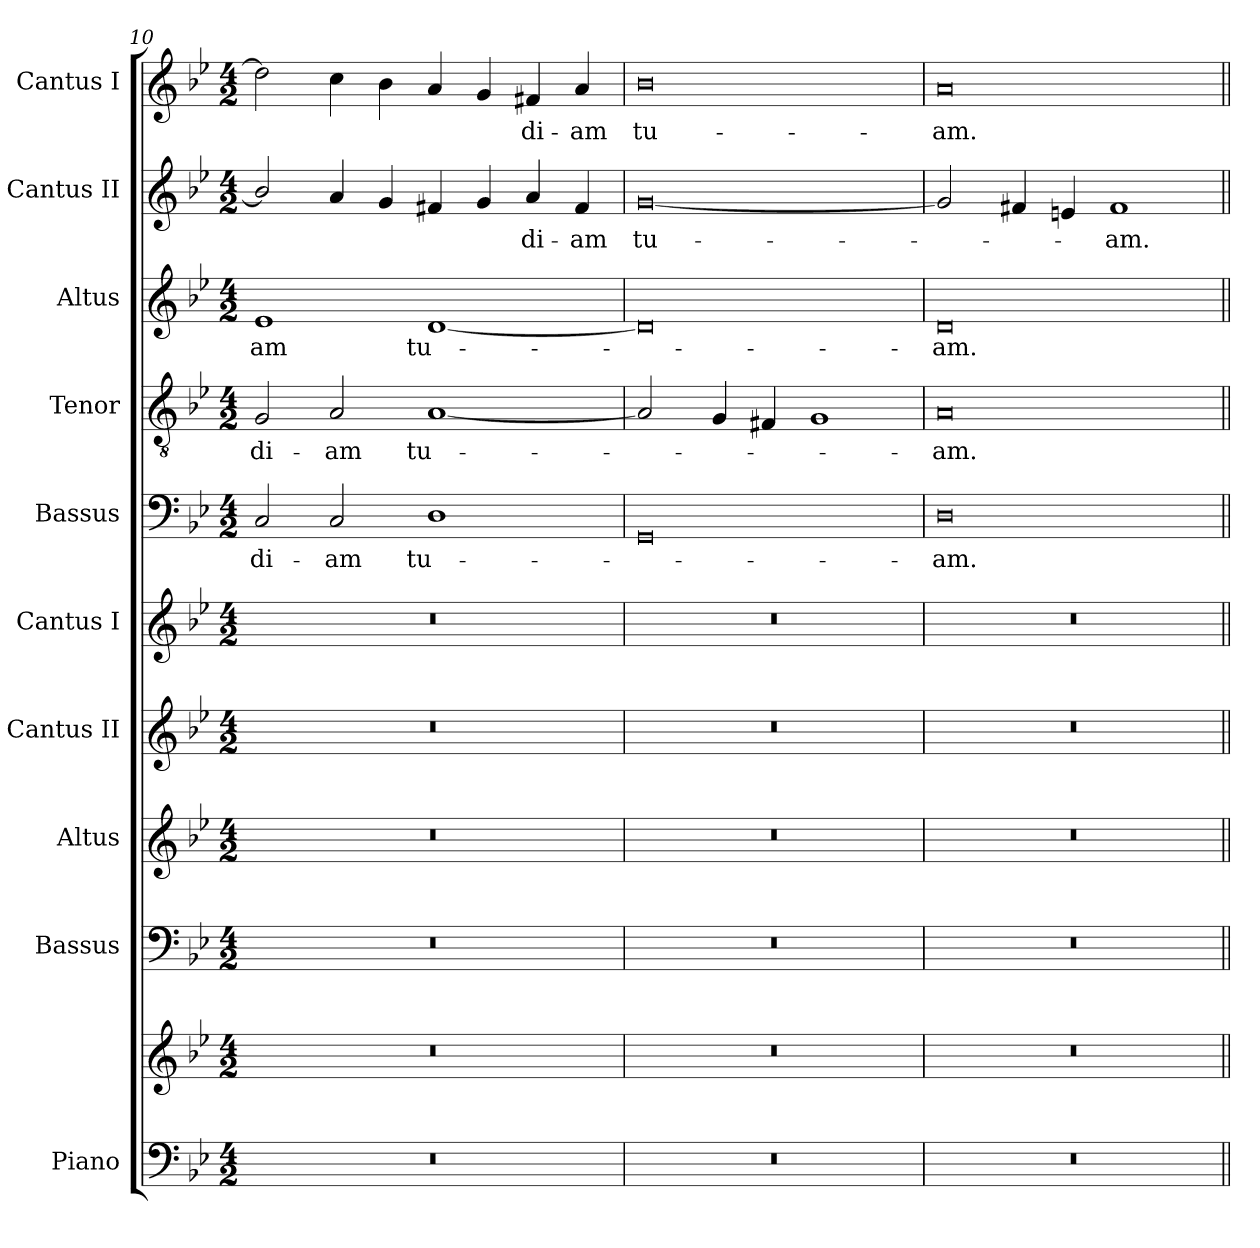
**kern	**kern	**kern	**kern	**kern	**kern	**kern	**text	**kern	**text	**kern	**text	**kern	**text	**kern	**text
*part10	*part10	*part9	*part8	*part7	*part6	*part5	*part5	*part4	*part4	*part3	*part3	*part2	*part2	*part1	*part1
*staff11	*staff10	*staff9	*staff8	*staff7	*staff6	*staff5	*staff5	*staff4	*staff4	*staff3	*staff3	*staff2	*staff2	*staff1	*staff1
*I"Piano	*	*I"Bassus	*I"Altus	*I"Cantus II	*I"Cantus I	*I"Bassus	*	*I"Tenor	*	*I"Altus	*	*I"Cantus II	*	*I"Cantus I	*
*I'Pno	*	*I'B.	*I'A.	*I'C.2	*I'C.1	*I'B.	*	*I'T.	*	*I'A.	*	*I'C.2	*	*I'C.1	*
*clefF4	*clefG2	*clefF4	*clefG2	*clefG2	*clefG2	*clefF4	*	*clefGv2	*	*clefG2	*	*clefG2	*	*clefG2	*
*	*	*	*	*	*	*	*	*ITrd7c12	*	*	*	*	*	*	*
*k[b-e-]	*k[b-e-]	*k[b-e-]	*k[b-e-]	*k[b-e-]	*k[b-e-]	*k[b-e-]	*	*k[b-e-]	*	*k[b-e-]	*	*k[b-e-]	*	*k[b-e-]	*
*B-:	*B-:	*B-:	*B-:	*B-:	*B-:	*B-:	*	*B-:	*	*B-:	*	*B-:	*	*B-:	*
*M4/2	*M4/2	*M4/2	*M4/2	*M4/2	*M4/2	*M4/2	*	*M4/2	*	*M4/2	*	*M4/2	*	*M4/2	*
=10	=10	=10	=10	=10	=10	=10	=10	=10	=10	=10	=10	=10	=10	=10	=10
!LO:N:vis=1	!LO:N:vis=1	!LO:N:vis=1	!LO:N:vis=1	!LO:N:vis=1	!LO:N:vis=1	!	!	!	!	!	!	!	!	!	!
!	!	!	!	!	!	!	!LO:LY:b:color=#000000	!	!	!	!	!	!	!	!
!	!	!	!	!	!	!	!	!	!LO:LY:b:color=#000000	!	!	!	!	!	!
!	!	!	!	!	!	!	!	!	!	!	!LO:LY:b:color=#000000	!	!	!	!
0r	0r	0r	0r	0r	0r	2Ci/	-di-	2GGi/	-di-	1e-i	-am	2b-i/]	.	2ddi\]	.
!	!	!	!	!	!	!	!LO:LY:b:color=#000000	!	!	!	!	!	!	!	!
!	!	!	!	!	!	!	!	!	!LO:LY:b:color=#000000	!	!	!	!	!	!
.	.	.	.	.	.	2Ci/	-am	2AAi/	-am	.	.	4ai/	.	4cci\	.
.	.	.	.	.	.	.	.	.	.	.	.	4gi/	.	4b-i\	.
!	!	!	!	!	!	!	!LO:LY:b:color=#000000	!	!	!	!	!	!	!	!
!	!	!	!	!	!	!	!	!	!LO:LY:b:color=#000000	!	!	!	!	!	!
!	!	!	!	!	!	!	!	!	!	!	!LO:LY:b:color=#000000	!	!	!	!
.	.	.	.	.	.	1Di	tu-	[1AAi	tu-	[1di	tu-	4f#Xi/	.	4ai/	.
.	.	.	.	.	.	.	.	.	.	.	.	4gi/	.	4gi/	.
!	!	!	!	!	!	!	!	!	!	!	!	!	!LO:LY:b:color=#000000	!	!
!	!	!	!	!	!	!	!	!	!	!	!	!	!	!	!LO:LY:b:color=#000000
.	.	.	.	.	.	.	.	.	.	.	.	4ai/	-di-	4f#Xi/	-di-
!	!	!	!	!	!	!	!	!	!	!	!	!	!LO:LY:b:color=#000000	!	!
!	!	!	!	!	!	!	!	!	!	!	!	!	!	!	!LO:LY:b:color=#000000
.	.	.	.	.	.	.	.	.	.	.	.	4f#i/	-am	4ai/	-am
=11	=11	=11	=11	=11	=11	=11	=11	=11	=11	=11	=11	=11	=11	=11	=11
!LO:N:vis=1	!LO:N:vis=1	!LO:N:vis=1	!LO:N:vis=1	!LO:N:vis=1	!LO:N:vis=1	!	!	!	!	!	!	!	!	!	!
!	!	!	!	!	!	!	!	!	!	!	!	!	!LO:LY:b:color=#000000	!	!
!	!	!	!	!	!	!	!	!	!	!	!	!	!	!	!LO:LY:b:color=#000000
0r	0r	0r	0r	0r	0r	0GGi	.	2AAi/]	.	0di]	.	[0gi	tu-	0b-i	tu-
.	.	.	.	.	.	.	.	4GGi/	.	.	.	.	.	.	.
.	.	.	.	.	.	.	.	4FF#Xi/	.	.	.	.	.	.	.
.	.	.	.	.	.	.	.	1GGi	.	.	.	.	.	.	.
=12	=12	=12	=12	=12	=12	=12	=12	=12	=12	=12	=12	=12	=12	=12	=12
!LO:N:vis=1	!LO:N:vis=1	!LO:N:vis=1	!LO:N:vis=1	!LO:N:vis=1	!LO:N:vis=1	!	!	!	!	!	!	!	!	!	!
!	!	!	!	!	!	!	!LO:LY:b:color=#000000	!	!	!	!	!	!	!	!
!	!	!	!	!	!	!	!	!	!LO:LY:b:color=#000000	!	!	!	!	!	!
!	!	!	!	!	!	!	!	!	!	!	!LO:LY:b:color=#000000	!	!	!	!
!	!	!	!	!	!	!	!	!	!	!	!	!	!	!	!LO:LY:b:color=#000000
0r	0r	0r	0r	0r	0r	0Di	-am.	0AAi	-am.	0di	-am.	2gi/]	.	0ai	-am.
.	.	.	.	.	.	.	.	.	.	.	.	4f#Xi/	.	.	.
.	.	.	.	.	.	.	.	.	.	.	.	4eni/	.	.	.
!	!	!	!	!	!	!	!	!	!	!	!	!	!LO:LY:b:color=#000000	!	!
.	.	.	.	.	.	.	.	.	.	.	.	1f#i	-am.	.	.
=||	=||	=||	=||	=||	=||	=||	=||	=||	=||	=||	=||	=||	=||	=||	=||
*-	*-	*-	*-	*-	*-	*-	*-	*-	*-	*-	*-	*-	*-	*-	*-
